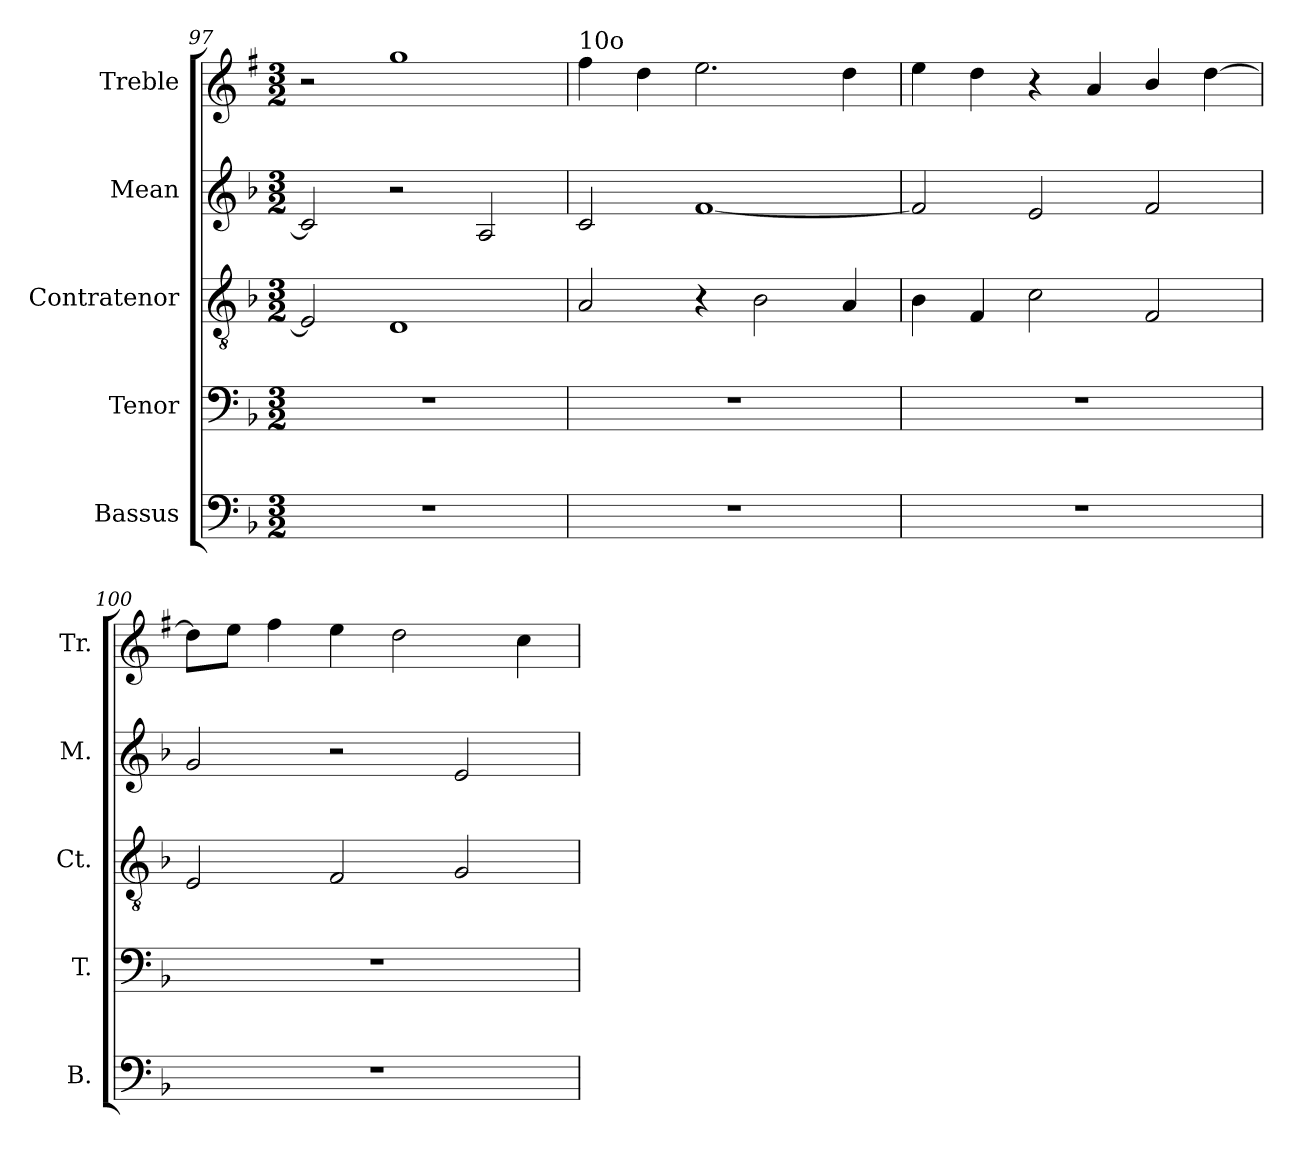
**kern	**kern	**kern	**kern	**kern
*part5	*part4	*part3	*part2	*part1
*staff5	*staff4	*staff3	*staff2	*staff1
*I"Bassus	*I"Tenor	*I"Contratenor	*I"Mean	*I"Treble
*I'B.	*I'T.	*I'Ct.	*I'M.	*I'Tr.
*clefF4	*clefF4	*clefGv2	*clefG2	*clefG2
*ITrd7c12	*	*	*	*ITrd1c2
*k[b-]	*k[b-]	*k[b-]	*k[b-]	*k[b-]
*F:	*F:	*F:	*F:	*F:
*M3/2	*M3/2	*M3/2	*M3/2	*M3/2
=97	=97	=97	=97	=97
1.r	1.r	2E/]	2c/]	2r
.	.	1D	2r	1ff
.	.	.	2A/	.
!!LO:LB:g=z
=98	=98	=98	=98	=98
!	!	!	!	!LO:TX:a:t=10o
1.r	1.r	2A/	2c/	4ee\
.	.	.	.	4cc\
.	.	4r	[<1f	2.dd\
.	.	2B-\	.	.
.	.	4A/	.	4cc\
=99	=99	=99	=99	=99
1.r	1.r	4B-\	2f/]	4dd\
.	.	4F/	.	4cc\
.	.	2c\	2e/	4r
.	.	.	.	4g/
.	.	2F/	2f/	4a/
.	.	.	.	[>4cc\
=100	=100	=100	=100	=100
1.r	1.r	2E/	2g/	8cc\L]
.	.	.	.	8dd\J
.	.	.	.	4ee\
.	.	2F/	2r	4dd\
.	.	.	.	2cc\
.	.	2G/	2e/	.
.	.	.	.	4b->\
=	=	=	=	=
*-	*-	*-	*-	*-
